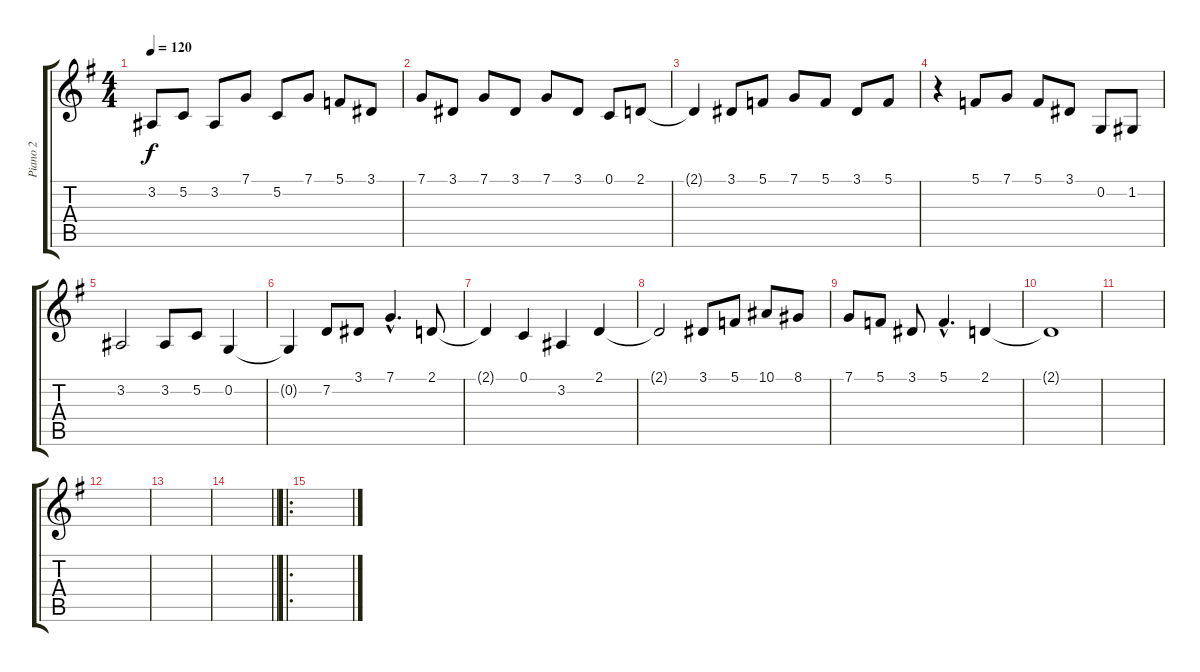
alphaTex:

\track ("Piano 2" "Piano 2") {instrument acousticgrandpiano}
\staff {score tabs}
\tuning (C4 G3 Eb3 Bb2 F2 C2) {hide}
\ts (4 4)
\tempo 120
\clef g2
\ks g
3.2.8{dy f} 5.2.8 3.2.8 7.1.8 5.2.8 7.1.8 5.1.8 3.1.8 |
7.1.8 3.1.8 7.1.8 3.1.8 7.1.8 3.1.8 0.1.8 2.1.8 |
2.1{t}.4 3.1.8 5.1.8 7.1.8 5.1.8 3.1.8 5.1.8 |
r.4 5.1.8 7.1.8 5.1.8 3.1.8 0.2.8 1.2.8 |
3.2.2 3.2.8 5.2.8 0.2.4 |
0.2{t}.4 7.2.8 3.1.8 7.1{hac}.4{d} 2.1.8 |
2.1{t}.4 0.1.4 3.2.4 2.1.4 |
2.1{t}.2 3.1.8 5.1.8 10.1.8 8.1.8 |
7.1.8 5.1.8 3.1.8 5.1{hac}.4{d} 2.1.4 |
2.1{t}.1 |
|
|
|
\barLineRight lightlight
|
\ro
